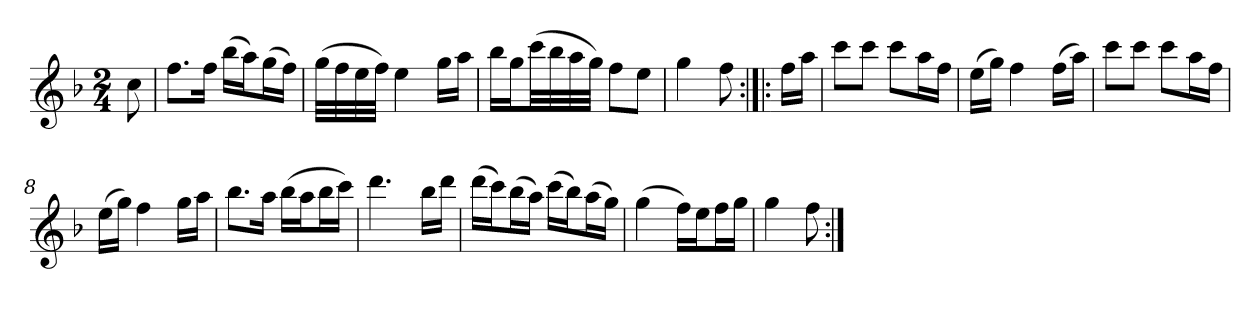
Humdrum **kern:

**kern
*part1
*staff1
*clefG2
*k[b-]
*F:
*M2/4
*MM120
=
8cc
=1
8.ff\L
16ff\Jk
(16bb-\LL
16aa\J)
(16gg\L
16ff\JJ)
=2
(32gg\LLL
32ff\
32ee\
32ff\JJJ)
4ee
16gg\LL
16aa\JJ
=3
16bb-\LL
16gg\J
(32ccc\LL
32bb-\
32aa\
32gg\JJJ)
8ff\L
8ee\J
=4
4gg
8ff
=:|!|:
16ff\LL
16aa\JJ
=5
8ccc\L
8ccc\J
8ccc\L
16aa\L
16ff\JJ
=6
(16ee\LL
16gg\JJ)
4ff
(16ff\LL
16aa\JJ)
=7
8ccc\L
8ccc\J
8ccc\L
16aa\L
16ff\JJ
=8
(16ee\LL
16gg\JJ)
4ff
16gg\LL
16aa\JJ
=9
8.bb-\L
16aa\Jk
(16bb-\LL
16aa\J
16bb-\L
16ccc\JJ)
=10
4.ddd
16bb-\LL
16ddd\JJ
=11
(16ddd\LL
16ccc\J)
(16bb-\L
16aa\JJ)
(16ccc\LL
16bb-\J)
(16aa\L
16gg\JJ)
=12
(4gg
16ff\LL)
16ee\J
16ff\L
16gg\JJ
=13
4gg
8ff
=:|!
*-
